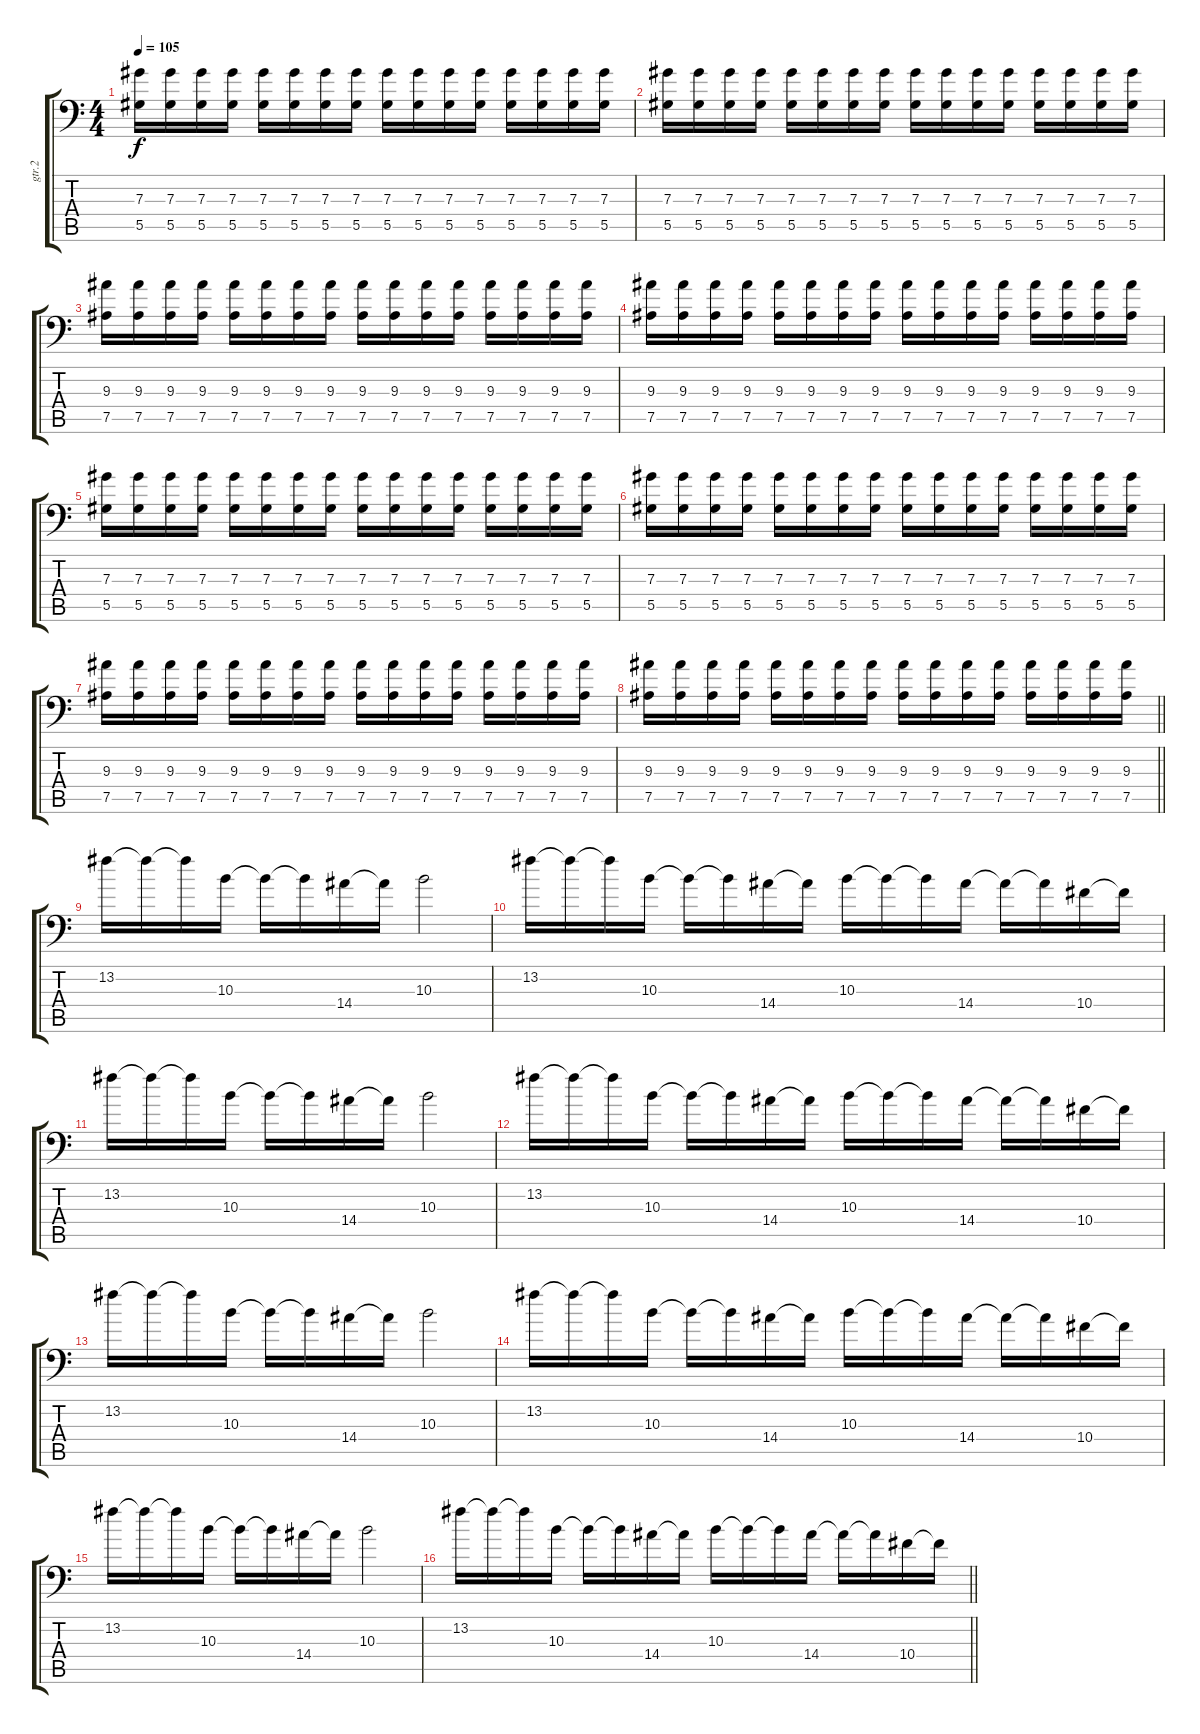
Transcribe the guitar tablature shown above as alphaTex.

\track ("gtr.2" "gtr.2") {instrument distortionguitar}
\staff {score tabs}
\tuning (Bb3 F3 Db3 Ab2 Eb2 Ab1) {hide}
\ts (4 4)
\section ("" "")
\tempo 105
\clef f4
\ks c
(7.3 5.5).16{dy f} (7.3 5.5).16 (7.3 5.5).16 (7.3 5.5).16 (7.3 5.5).16 (7.3 5.5).16 (7.3 5.5).16 (7.3 5.5).16 (7.3 5.5).16 (7.3 5.5).16 (7.3 5.5).16 (7.3 5.5).16 (7.3 5.5).16 (7.3 5.5).16 (7.3 5.5).16 (7.3 5.5).16 |
(7.3 5.5).16 (7.3 5.5).16 (7.3 5.5).16 (7.3 5.5).16 (7.3 5.5).16 (7.3 5.5).16 (7.3 5.5).16 (7.3 5.5).16 (7.3 5.5).16 (7.3 5.5).16 (7.3 5.5).16 (7.3 5.5).16 (7.3 5.5).16 (7.3 5.5).16 (7.3 5.5).16 (7.3 5.5).16 |
(9.3 7.5).16 (9.3 7.5).16 (9.3 7.5).16 (9.3 7.5).16 (9.3 7.5).16 (9.3 7.5).16 (9.3 7.5).16 (9.3 7.5).16 (9.3 7.5).16 (9.3 7.5).16 (9.3 7.5).16 (9.3 7.5).16 (9.3 7.5).16 (9.3 7.5).16 (9.3 7.5).16 (9.3 7.5).16 |
(9.3 7.5).16 (9.3 7.5).16 (9.3 7.5).16 (9.3 7.5).16 (9.3 7.5).16 (9.3 7.5).16 (9.3 7.5).16 (9.3 7.5).16 (9.3 7.5).16 (9.3 7.5).16 (9.3 7.5).16 (9.3 7.5).16 (9.3 7.5).16 (9.3 7.5).16 (9.3 7.5).16 (9.3 7.5).16 |
(7.3 5.5).16 (7.3 5.5).16 (7.3 5.5).16 (7.3 5.5).16 (7.3 5.5).16 (7.3 5.5).16 (7.3 5.5).16 (7.3 5.5).16 (7.3 5.5).16 (7.3 5.5).16 (7.3 5.5).16 (7.3 5.5).16 (7.3 5.5).16 (7.3 5.5).16 (7.3 5.5).16 (7.3 5.5).16 |
(7.3 5.5).16 (7.3 5.5).16 (7.3 5.5).16 (7.3 5.5).16 (7.3 5.5).16 (7.3 5.5).16 (7.3 5.5).16 (7.3 5.5).16 (7.3 5.5).16 (7.3 5.5).16 (7.3 5.5).16 (7.3 5.5).16 (7.3 5.5).16 (7.3 5.5).16 (7.3 5.5).16 (7.3 5.5).16 |
(9.3 7.5).16 (9.3 7.5).16 (9.3 7.5).16 (9.3 7.5).16 (9.3 7.5).16 (9.3 7.5).16 (9.3 7.5).16 (9.3 7.5).16 (9.3 7.5).16 (9.3 7.5).16 (9.3 7.5).16 (9.3 7.5).16 (9.3 7.5).16 (9.3 7.5).16 (9.3 7.5).16 (9.3 7.5).16 |
\barLineRight lightlight
(9.3 7.5).16 (9.3 7.5).16 (9.3 7.5).16 (9.3 7.5).16 (9.3 7.5).16 (9.3 7.5).16 (9.3 7.5).16 (9.3 7.5).16 (9.3 7.5).16 (9.3 7.5).16 (9.3 7.5).16 (9.3 7.5).16 (9.3 7.5).16 (9.3 7.5).16 (9.3 7.5).16 (9.3 7.5).16 |
\section ("" "")
13.2.16 13.2{t}.16 13.2{t}.16 10.3.16 10.3{t}.16 10.3{t}.16 14.4.16 14.4{t}.16 10.3.2 |
13.2.16 13.2{t}.16 13.2{t}.16 10.3.16 10.3{t}.16 10.3{t}.16 14.4.16 14.4{t}.16 10.3.16 10.3{t}.16 10.3{t}.16 14.4.16 14.4{t}.16 14.4{t}.16 10.4.16 10.4{t}.16 |
13.2.16 13.2{t}.16 13.2{t}.16 10.3.16 10.3{t}.16 10.3{t}.16 14.4.16 14.4{t}.16 10.3.2 |
13.2.16 13.2{t}.16 13.2{t}.16 10.3.16 10.3{t}.16 10.3{t}.16 14.4.16 14.4{t}.16 10.3.16 10.3{t}.16 10.3{t}.16 14.4.16 14.4{t}.16 14.4{t}.16 10.4.16 10.4{t}.16 |
13.2.16 13.2{t}.16 13.2{t}.16 10.3.16 10.3{t}.16 10.3{t}.16 14.4.16 14.4{t}.16 10.3.2 |
13.2.16 13.2{t}.16 13.2{t}.16 10.3.16 10.3{t}.16 10.3{t}.16 14.4.16 14.4{t}.16 10.3.16 10.3{t}.16 10.3{t}.16 14.4.16 14.4{t}.16 14.4{t}.16 10.4.16 10.4{t}.16 |
13.2.16 13.2{t}.16 13.2{t}.16 10.3.16 10.3{t}.16 10.3{t}.16 14.4.16 14.4{t}.16 10.3.2 |
\barLineRight lightlight
13.2.16 13.2{t}.16 13.2{t}.16 10.3.16 10.3{t}.16 10.3{t}.16 14.4.16 14.4{t}.16 10.3.16 10.3{t}.16 10.3{t}.16 14.4.16 14.4{t}.16 14.4{t}.16 10.4.16 10.4{t}.16
